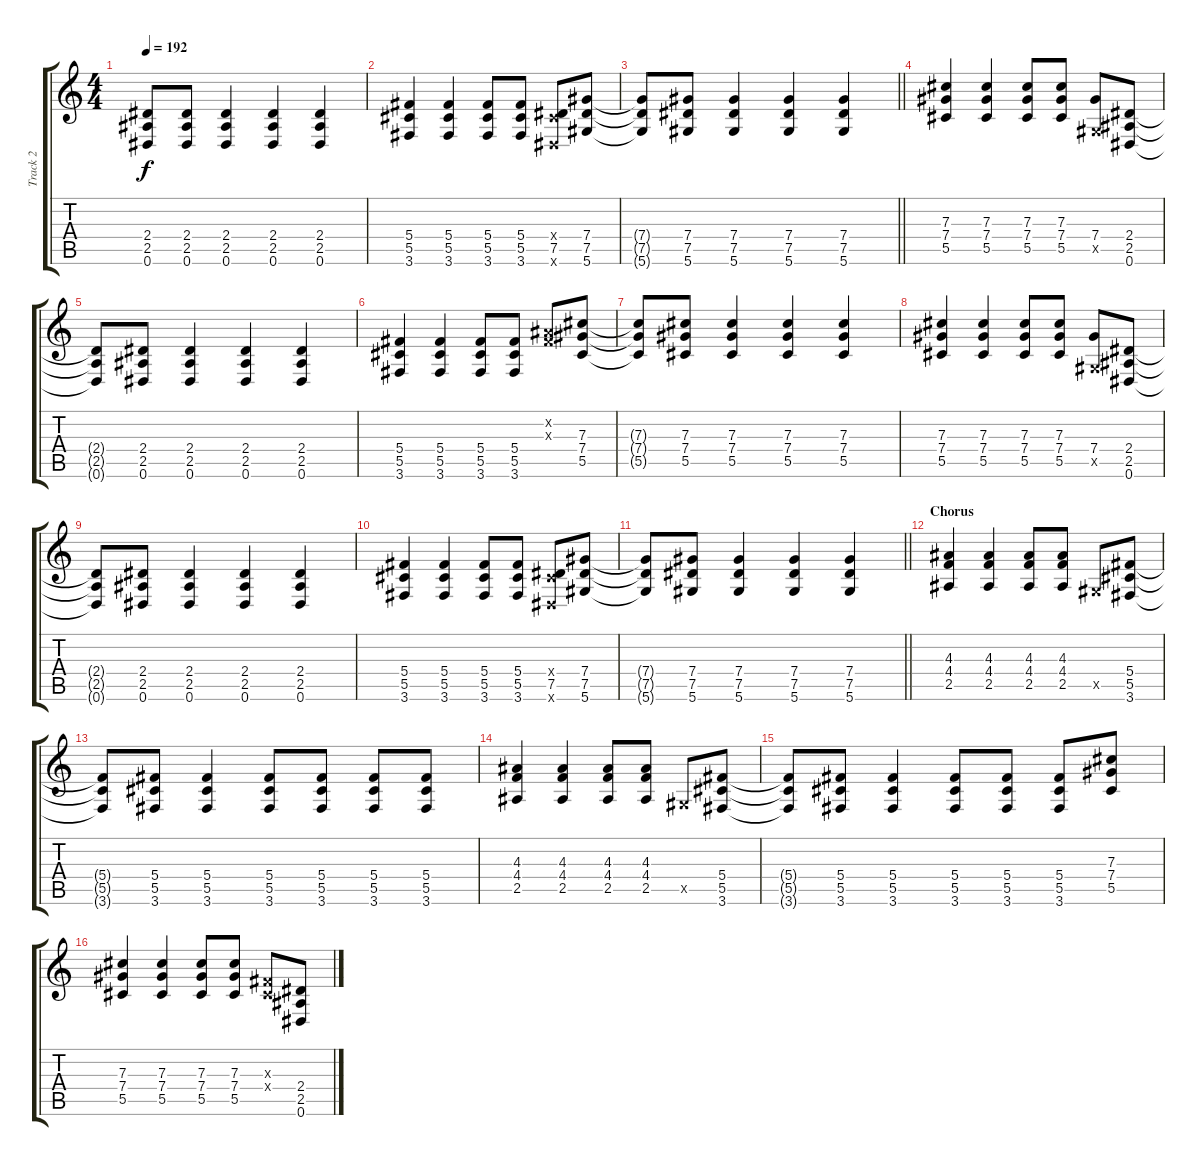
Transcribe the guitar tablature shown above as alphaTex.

\track ("Track 2" "Track 2") {instrument distortionguitar}
\staff {score tabs}
\tuning (Eb4 Bb3 Gb3 Db3 Ab2 Eb2) {hide}
\ts (4 4)
\tempo 192
\clef g2
\ks c
(2.4{t} 2.5{t} 0.6{t}).8{dy f} (2.4 2.5 0.6).8 (2.4 2.5 0.6).4 (2.4 2.5 0.6).4 (2.4 2.5 0.6).4 |
(5.4 5.5 3.6).4 (5.4 5.5 3.6).4 (5.4 5.5 3.6).8 (5.4 5.5 3.6).8 (0.4{x} 7.5 0.6{x}).8 (7.4 7.5 5.6).8 |
\barLineRight lightlight
(7.4{t} 7.5{t} 5.6{t}).8 (7.4 7.5 5.6).8 (7.4 7.5 5.6).4 (7.4 7.5 5.6).4 (7.4 7.5 5.6).4 |
(7.3 7.4 5.5).4 (7.3 7.4 5.5).4 (7.3 7.4 5.5).8 (7.3 7.4 5.5).8 (7.4 0.5{x}).8 (2.4 2.5 0.6).8 |
(2.4{t} 2.5{t} 0.6{t}).8 (2.4 2.5 0.6).8 (2.4 2.5 0.6).4 (2.4 2.5 0.6).4 (2.4 2.5 0.6).4 |
(5.4 5.5 3.6).4 (5.4 5.5 3.6).4 (5.4 5.5 3.6).8 (5.4 5.5 3.6).8 (0.2{x} 0.3{x}).8 (7.3 7.4 5.5).8 |
(7.3{t} 7.4{t} 5.5{t}).8 (7.3 7.4 5.5).8 (7.3 7.4 5.5).4 (7.3 7.4 5.5).4 (7.3 7.4 5.5).4 |
(7.3 7.4 5.5).4 (7.3 7.4 5.5).4 (7.3 7.4 5.5).8 (7.3 7.4 5.5).8 (7.4 0.5{x}).8 (2.4 2.5 0.6).8 |
(2.4{t} 2.5{t} 0.6{t}).8 (2.4 2.5 0.6).8 (2.4 2.5 0.6).4 (2.4 2.5 0.6).4 (2.4 2.5 0.6).4 |
(5.4 5.5 3.6).4 (5.4 5.5 3.6).4 (5.4 5.5 3.6).8 (5.4 5.5 3.6).8 (0.4{x} 7.5 0.6{x}).8 (7.4 7.5 5.6).8 |
\barLineRight lightlight
(7.4{t} 7.5{t} 5.6{t}).8 (7.4 7.5 5.6).8 (7.4 7.5 5.6).4 (7.4 7.5 5.6).4 (7.4 7.5 5.6).4 |
\section ("" "Chorus")
(4.3 4.4 2.5).4 (4.3 4.4 2.5).4 (4.3 4.4 2.5).8 (4.3 4.4 2.5).8 0.5{x}.8 (5.4 5.5 3.6).8 |
(5.4{t} 5.5{t} 3.6{t}).8 (5.4 5.5 3.6).8 (5.4 5.5 3.6).4 (5.4 5.5 3.6).8 (5.4 5.5 3.6).8 (5.4 5.5 3.6).8 (5.4 5.5 3.6).8 |
(4.3 4.4 2.5).4 (4.3 4.4 2.5).4 (4.3 4.4 2.5).8 (4.3 4.4 2.5).8 0.5{x}.8 (5.4 5.5 3.6).8 |
(5.4{t} 5.5{t} 3.6{t}).8 (5.4 5.5 3.6).8 (5.4 5.5 3.6).4 (5.4 5.5 3.6).8 (5.4 5.5 3.6).8 (5.4 5.5 3.6).8 (7.3 7.4 5.5).8 |
(7.3 7.4 5.5).4 (7.3 7.4 5.5).4 (7.3 7.4 5.5).8 (7.3 7.4 5.5).8 (0.3{x} 0.4{x}).8 (2.4 2.5 0.6).8
